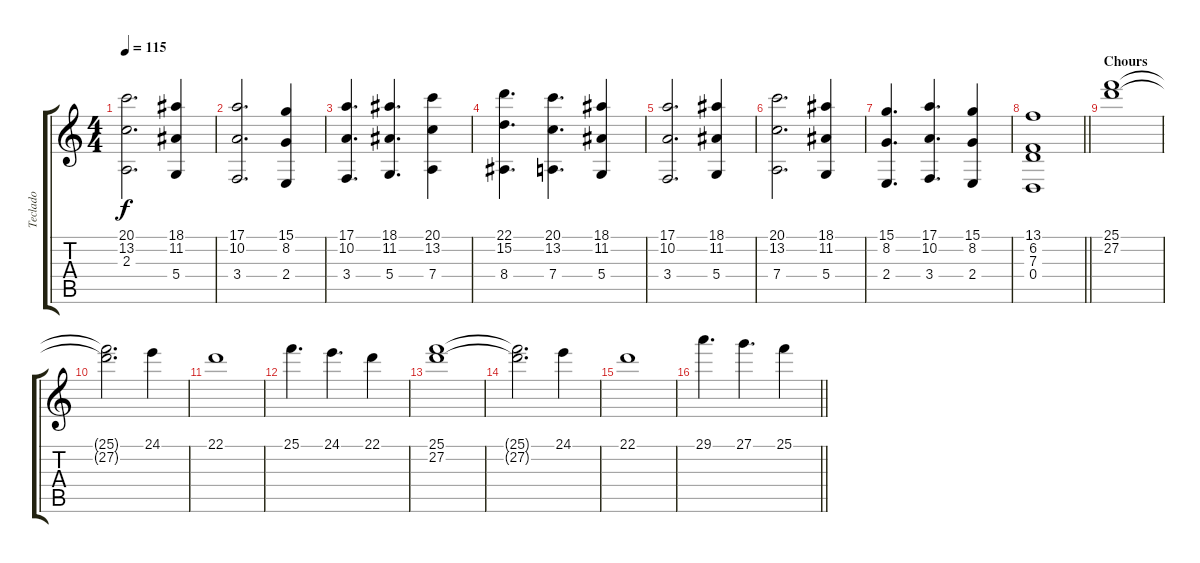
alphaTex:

\track ("Teclado" "Teclado") {instrument bassoon}
\staff {score tabs}
\tuning (E4 B3 G3 D3 A2 E2) {hide}
\ts (4 4)
\tempo 115
\clef g2
\ks c
(20.1 13.2 2.3).2{d dy f volume 13 instrument bassoon} (18.1 11.2 5.4).4 |
(17.1 10.2 3.4).2{d} (15.1 8.2 2.4).4 |
(17.1 10.2 3.4).4{d} (18.1 11.2 5.4).4{d} (20.1 13.2 7.4).4 |
(22.1 15.2 8.4).4{d} (20.1 13.2 7.4).4{d} (18.1 11.2 5.4).4 |
(17.1 10.2 3.4).2{d} (18.1 11.2 5.4).4 |
(20.1 13.2 7.4).2{d} (18.1 11.2 5.4).4 |
(15.1 8.2 2.4).4{d} (17.1 10.2 3.4).4{d} (15.1 8.2 2.4).4 |
\barLineRight lightlight
(13.1 6.2 7.3 0.4).1 |
\section ("" "Chours")
(25.1 27.2).1{instrument stringensemble1} |
(25.1{t} 27.2{t}).2{d} 24.1.4 |
22.1.1 |
25.1.4{d} 24.1.4{d} 22.1.4 |
(25.1 27.2).1 |
(25.1{t} 27.2{t}).2{d} 24.1.4 |
22.1.1 |
\barLineRight lightlight
29.1.4{d} 27.1.4{d} 25.1.4
